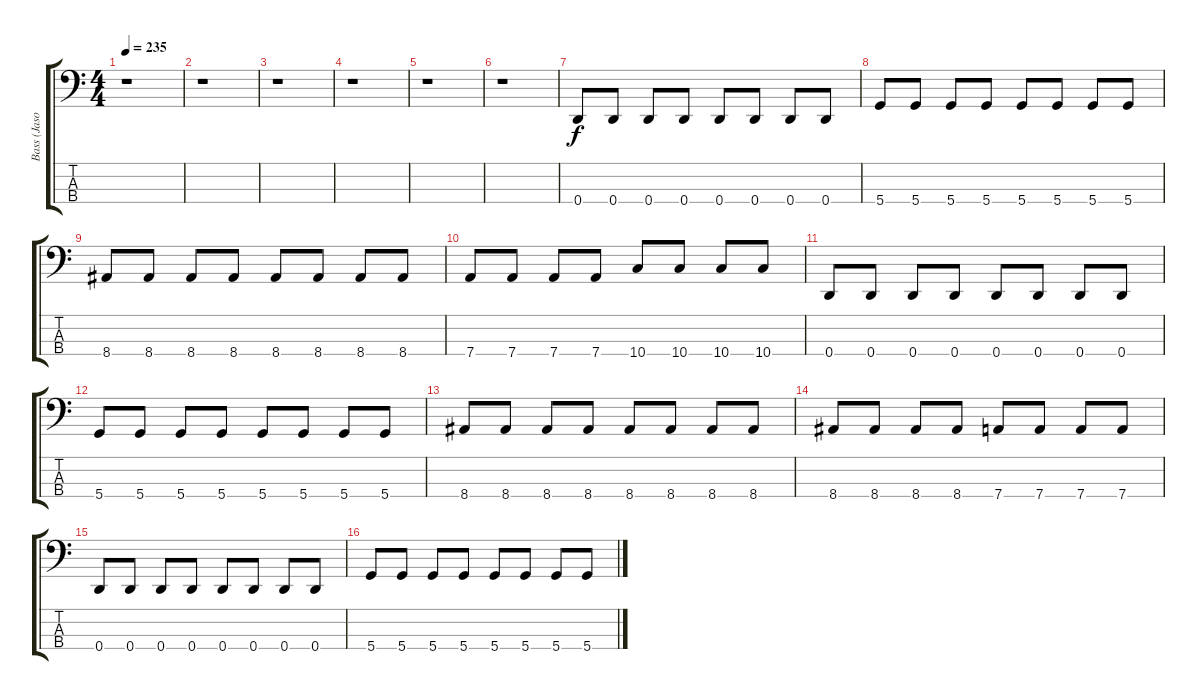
\track ("Bass (Jason McCaslin)" "Bass (Jaso") {instrument electricbasspick}
\staff {score tabs}
\tuning (G2 D2 A1 D1) {hide}
\ts (4 4)
\tempo 235
\clef f4
\ks c
r.1{dy f} |
r.1 |
r.1 |
r.1 |
r.1 |
r.1 |
0.4.8 0.4.8 0.4.8 0.4.8 0.4.8 0.4.8 0.4.8 0.4.8 |
5.4.8 5.4.8 5.4.8 5.4.8 5.4.8 5.4.8 5.4.8 5.4.8 |
8.4.8 8.4.8 8.4.8 8.4.8 8.4.8 8.4.8 8.4.8 8.4.8 |
7.4.8 7.4.8 7.4.8 7.4.8 10.4.8 10.4.8 10.4.8 10.4.8 |
0.4.8 0.4.8 0.4.8 0.4.8 0.4.8 0.4.8 0.4.8 0.4.8 |
5.4.8 5.4.8 5.4.8 5.4.8 5.4.8 5.4.8 5.4.8 5.4.8 |
8.4.8 8.4.8 8.4.8 8.4.8 8.4.8 8.4.8 8.4.8 8.4.8 |
8.4.8 8.4.8 8.4.8 8.4.8 7.4.8 7.4.8 7.4.8 7.4.8 |
0.4.8 0.4.8 0.4.8 0.4.8 0.4.8 0.4.8 0.4.8 0.4.8 |
5.4.8 5.4.8 5.4.8 5.4.8 5.4.8 5.4.8 5.4.8 5.4.8
